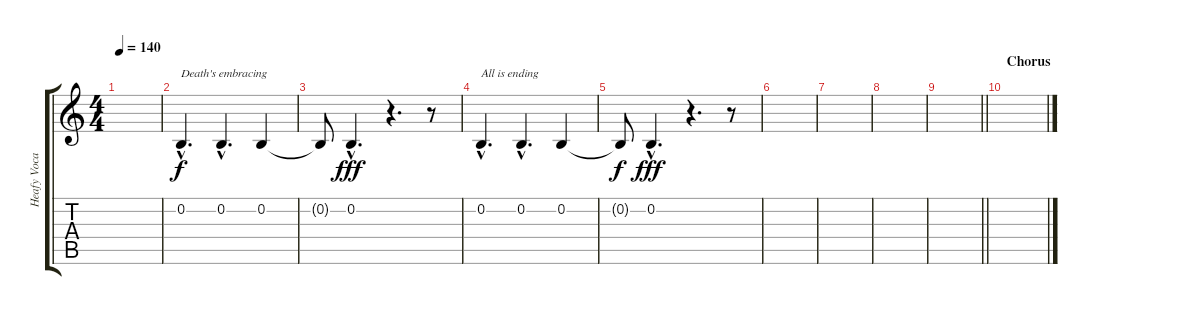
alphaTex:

\track ("Heafy Vocals" "Heafy Voca") {instrument applause}
\staff {score tabs}
\tuning (E4 B3 G3 D3 A2 D2) {hide}
\ts (4 4)
\tempo 140
\clef g2
\ks c
|
0.2{hac}.4{d txt "Death's embracing"} 0.2{hac}.4{d} 0.2.4{dy f} |
0.2{t}.8 0.2{hac}.4{d dy fff} r.4{d} r.8 |
0.2{hac}.4{d txt "All is ending"} 0.2{hac}.4{d} 0.2.4 |
0.2{t}.8{dy f} 0.2{hac}.4{d dy fff} r.4{d} r.8 |
|
|
|
\barLineRight lightlight
|
\section ("" "Chorus")
